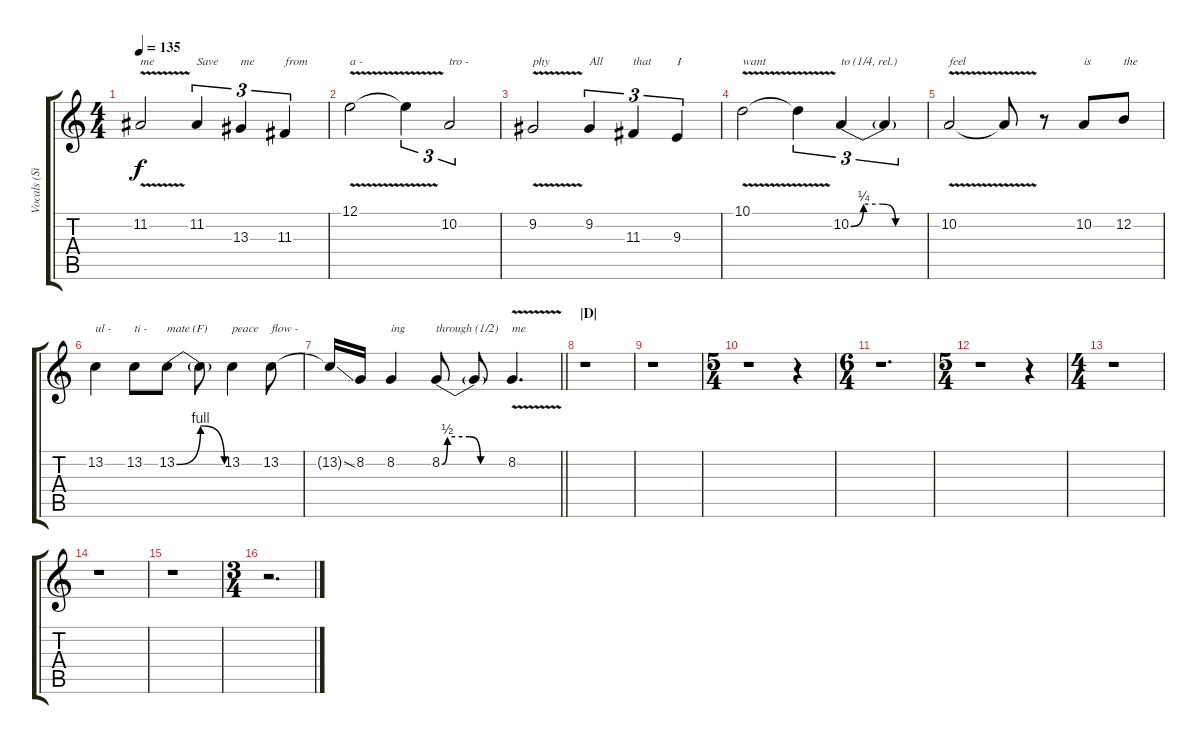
\track ("Vocals (Simone)" "Vocals (Si") {instrument flute}
\staff {score tabs}
\tuning (E4 B3 G3 D3 A2 E2) {hide}
\ts (4 4)
\tempo 135
\clef g2
\ks c
11.2{v}.2{txt "me" dy f} 11.2.4{tu (3 2) txt "Save"} 13.3.4{tu (3 2) txt "me"} 11.3.4{tu (3 2) txt "from"} |
12.1{v}.2{txt "a -"} 12.1{t}.4{tu (3 2)} 10.2.2{tu (3 2) txt "tro -"} |
9.2{v}.2{txt "phy"} 9.2.4{tu (3 2) txt "All"} 11.3.4{tu (3 2) txt "that"} 9.3.4{tu (3 2) txt "I"} |
10.1{v}.2{txt "want"} 10.1{t}.4{tu (3 2)} 10.2{be (custom 0 0 10 1 25 1 35 0 60 0)}.4{tu (3 2) txt "to (1/4, rel.)"} 10.2{t}.4{tu (3 2)} |
10.2{v}.2{txt "feel"} 10.2{t}.8 r.8 10.2.8{txt "is"} 12.2.8{txt "the"} |
13.2.4{txt "ul -"} 13.2.8{txt "ti -"} 13.2{be (bendrelease 0 0 20 4 50 4 60 0)}.8{txt "mate (F)"} 13.2{t}.8 13.2.4{txt "peace"} 13.2.8{txt "flow -"} |
\barLineRight lightlight
13.2{ss t}.16 8.2.16 8.2.4{txt "ing"} 8.2{be (custom 0 0 5 2 25 2 35 0 60 0)}.8{txt "through (1/2)"} 8.2{t}.8 8.2{v}.4{d txt "me"} |
\section ("" "|D|")
r.1 |
r.1 |
\ts (5 4)
r.1 r.4 |
\ts (6 4)
r.1{d} |
\ts (5 4)
r.1 r.4 |
\ts (4 4)
r.1 |
r.1 |
r.1 |
\ts (3 4)
r.2{d}
